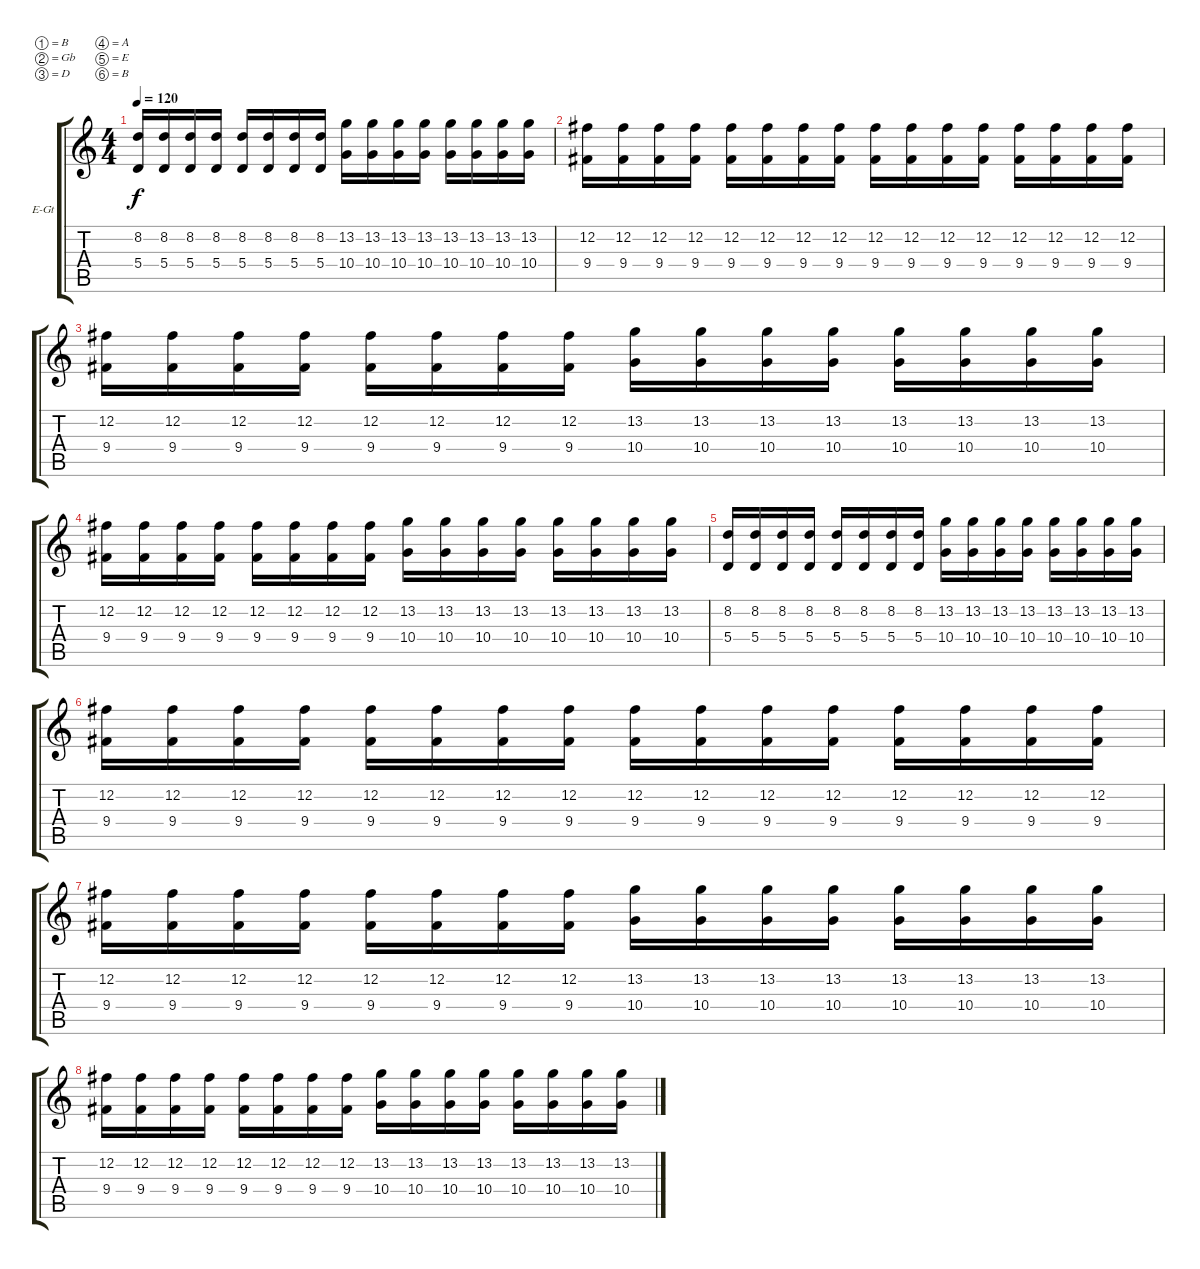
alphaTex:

\bracketExtendMode groupsimilarinstruments
\firstSystemTrackNameOrientation horizontal
\otherSystemsTrackNameOrientation horizontal
\track ("RG Right" "E-Gt") {instrument distortionguitar}
\staff {score tabs}
\tuning (B3 Gb3 D3 A2 E2 B1)
\ts (4 4)
\tempo 120
\clef g2
\ks c
(8.2 5.4).16{dy f} (8.2 5.4).16 (8.2 5.4).16 (8.2 5.4).16 (8.2 5.4).16 (8.2 5.4).16 (8.2 5.4).16 (8.2 5.4).16 (13.2 10.4).16 (13.2 10.4).16 (13.2 10.4).16 (13.2 10.4).16 (13.2 10.4).16 (13.2 10.4).16 (13.2 10.4).16 (13.2 10.4).16 |
(12.2 9.4).16 (12.2 9.4).16 (12.2 9.4).16 (12.2 9.4).16 (12.2 9.4).16 (12.2 9.4).16 (12.2 9.4).16 (12.2 9.4).16 (12.2 9.4).16 (12.2 9.4).16 (12.2 9.4).16 (12.2 9.4).16 (12.2 9.4).16 (12.2 9.4).16 (12.2 9.4).16 (12.2 9.4).16 |
(12.2 9.4).16 (12.2 9.4).16 (12.2 9.4).16 (12.2 9.4).16 (12.2 9.4).16 (12.2 9.4).16 (12.2 9.4).16 (12.2 9.4).16 (13.2 10.4).16 (13.2 10.4).16 (13.2 10.4).16 (13.2 10.4).16 (13.2 10.4).16 (13.2 10.4).16 (13.2 10.4).16 (13.2 10.4).16 |
(12.2 9.4).16 (12.2 9.4).16 (12.2 9.4).16 (12.2 9.4).16 (12.2 9.4).16 (12.2 9.4).16 (12.2 9.4).16 (12.2 9.4).16 (13.2 10.4).16 (13.2 10.4).16 (13.2 10.4).16 (13.2 10.4).16 (13.2 10.4).16 (13.2 10.4).16 (13.2 10.4).16 (13.2 10.4).16 |
(8.2 5.4).16 (8.2 5.4).16 (8.2 5.4).16 (8.2 5.4).16 (8.2 5.4).16 (8.2 5.4).16 (8.2 5.4).16 (8.2 5.4).16 (13.2 10.4).16 (13.2 10.4).16 (13.2 10.4).16 (13.2 10.4).16 (13.2 10.4).16 (13.2 10.4).16 (13.2 10.4).16 (13.2 10.4).16 |
(12.2 9.4).16 (12.2 9.4).16 (12.2 9.4).16 (12.2 9.4).16 (12.2 9.4).16 (12.2 9.4).16 (12.2 9.4).16 (12.2 9.4).16 (12.2 9.4).16 (12.2 9.4).16 (12.2 9.4).16 (12.2 9.4).16 (12.2 9.4).16 (12.2 9.4).16 (12.2 9.4).16 (12.2 9.4).16 |
(12.2 9.4).16 (12.2 9.4).16 (12.2 9.4).16 (12.2 9.4).16 (12.2 9.4).16 (12.2 9.4).16 (12.2 9.4).16 (12.2 9.4).16 (13.2 10.4).16 (13.2 10.4).16 (13.2 10.4).16 (13.2 10.4).16 (13.2 10.4).16 (13.2 10.4).16 (13.2 10.4).16 (13.2 10.4).16 |
(12.2 9.4).16 (12.2 9.4).16 (12.2 9.4).16 (12.2 9.4).16 (12.2 9.4).16 (12.2 9.4).16 (12.2 9.4).16 (12.2 9.4).16 (13.2 10.4).16 (13.2 10.4).16 (13.2 10.4).16 (13.2 10.4).16 (13.2 10.4).16 (13.2 10.4).16 (13.2 10.4).16 (13.2 10.4).16
